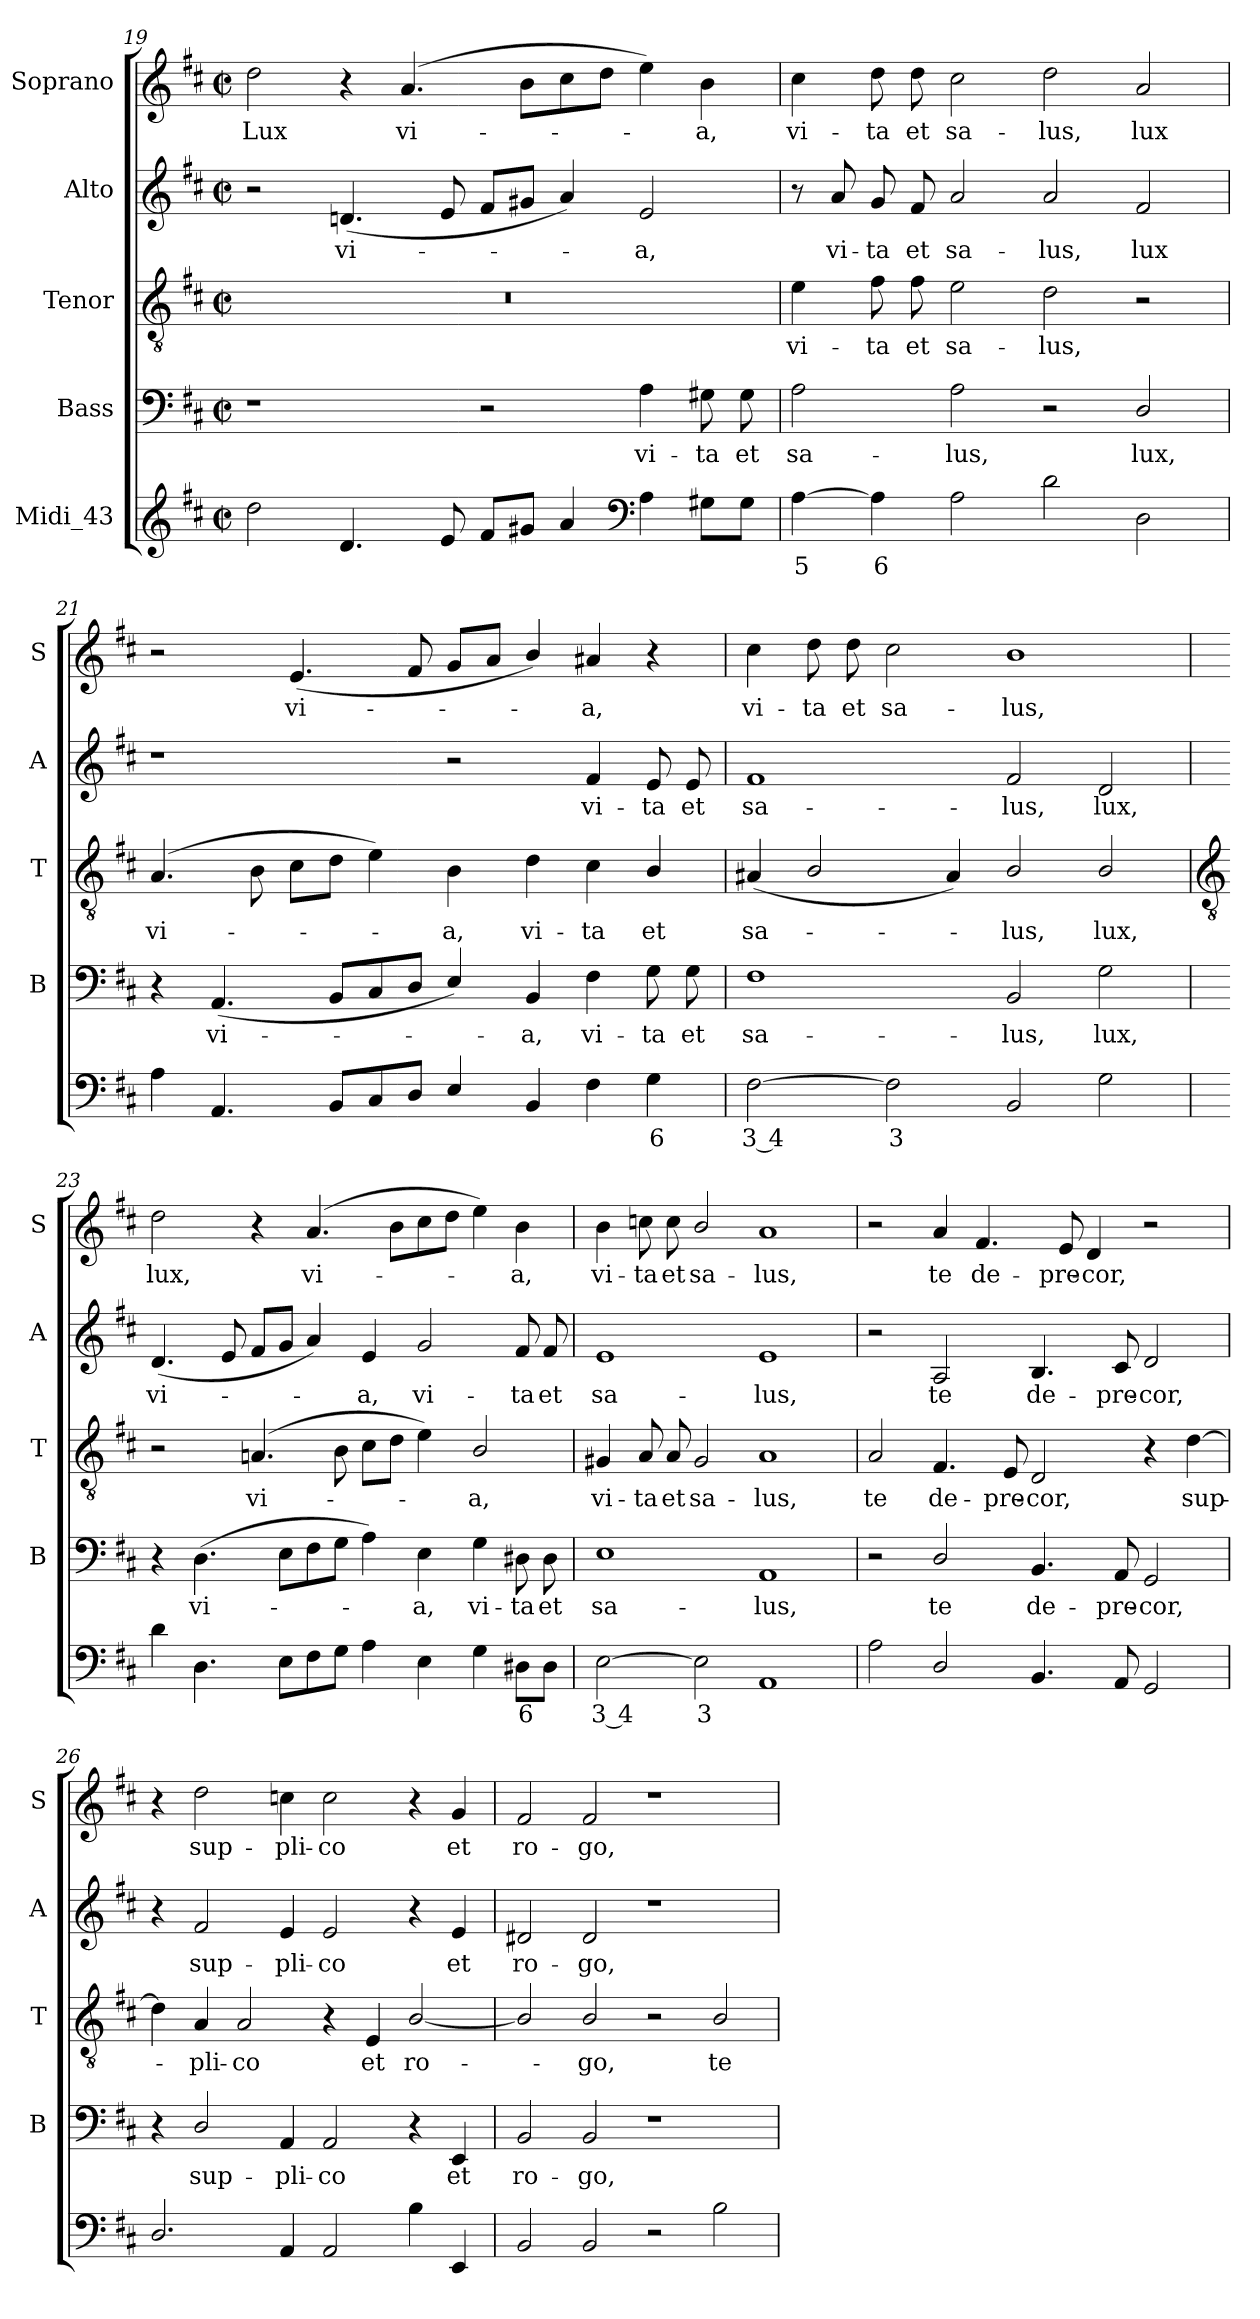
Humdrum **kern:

**kern	**text	**kern	**text	**kern	**text	**kern	**text	**kern	**text
*part5	*part5	*part4	*part4	*part3	*part3	*part2	*part2	*part1	*part1
*staff5	*staff5	*staff4	*staff4	*staff3	*staff3	*staff2	*staff2	*staff1	*staff1
*I"Midi_43	*	*I"Bass	*	*I"Tenor	*	*I"Alto	*	*I"Soprano	*
*	*	*I'B	*	*I'T	*	*I'A	*	*I'S	*
!!LO:LB:g=z
*clefG2	*	*clefF4	*	*clefGv2	*	*clefG2	*	*clefG2	*
*k[f#c#]	*	*k[f#c#]	*	*k[f#c#]	*	*k[f#c#]	*	*k[f#c#]	*
*D:	*	*D:	*	*D:	*	*D:	*	*D:	*
*M4/2	*	*M4/2	*	*M4/2	*	*M4/2	*	*M4/2	*
*met(c|)	*	*met(c|)	*	*met(c|)	*	*met(c|)	*	*met(c|)	*
=19	=19	=19	=19	=19	=19	=19	=19	=19	=19
!	!	!	!	!	!	!	!	!	!LO:LY:b
2dd	.	1r	.	0r	.	2r	.	2dd	Lux
!	!	!	!	!	!	!	!LO:LY:b	!	!
4.d	.	.	.	.	.	(<4.dn	vi-	4r	.
!	!	!	!	!	!	!	!	!	!LO:LY:b
.	.	.	.	.	.	.	.	(>4.a	vi-
8e	.	.	.	.	.	8e	.	.	.
8f#L	.	2r	.	.	.	8f#L	.	.	.
8g#XJ	.	.	.	.	.	8g#XJ	.	8bL	.
4a	.	.	.	.	.	4a)	.	8cc#	.
.	.	.	.	.	.	.	.	8ddJ	.
*clefF4	*	*	*	*	*	*	*	*	*
!	!	!	!LO:LY:b	!	!	!	!LO:LY:b	!	!
4A	.	4A	vi-	.	.	2e	a,	4ee)	.
!	!	!	!LO:LY:b	!	!	!	!	!	!LO:LY:b
8G#XL	.	8G#X	-ta	.	.	.	.	4b	a,
!	!	!	!LO:LY:b	!	!	!	!	!	!
8G#J	.	8G#	et	.	.	.	.	.	.
=20	=20	=20	=20	=20	=20	=20	=20	=20	=20
!	!LO:LY:b	!	!LO:LY:b	!	!LO:LY:b	!	!	!	!LO:LY:b
[4A	5	2A	sa-	4e	vi-	8r	.	4cc#	vi-
!	!	!	!	!	!	!	!LO:LY:b	!	!
.	.	.	.	.	.	8a	vi-	.	.
!	!LO:LY:b	!	!	!	!LO:LY:b	!	!LO:LY:b	!	!LO:LY:b
4A]	6	.	.	8f#	-ta	8g	-ta	8dd	-ta
!	!	!	!	!	!LO:LY:b	!	!LO:LY:b	!	!LO:LY:b
.	.	.	.	8f#	et	8f#	et	8dd	et
!	!	!	!LO:LY:b	!	!LO:LY:b	!	!LO:LY:b	!	!LO:LY:b
2A	.	2A	-lus,	2e	sa-	2a	sa-	2cc#	sa-
!	!	!	!	!	!LO:LY:b	!	!LO:LY:b	!	!LO:LY:b
2d	.	2r	.	2d	-lus,	2a	-lus,	2dd	-lus,
!	!	!	!LO:LY:b	!	!	!	!LO:LY:b	!	!LO:LY:b
2D	.	2D/	lux,	2r	.	2f#	lux	2a	lux
=21	=21	=21	=21	=21	=21	=21	=21	=21	=21
!	!	!	!	!	!LO:LY:b	!	!	!	!
4A	.	4r	.	(>4.A	vi-	1r	.	2r	.
!	!	!	!LO:LY:b	!	!	!	!	!	!
4.AA	.	(<4.AA	vi-	.	.	.	.	.	.
.	.	.	.	8B	.	.	.	.	.
!	!	!	!	!	!	!	!	!	!LO:LY:b
.	.	.	.	8c#L	.	.	.	(<4.e	vi-
8BBL	.	8BBL	.	8dJ	.	.	.	.	.
8C#	.	8C#	.	4e)	.	.	.	.	.
8DJ	.	8DJ	.	.	.	.	.	8f#	.
!	!	!	!	!	!LO:LY:b	!	!	!	!
4E/	.	4E/)	.	4B	a,	2r	.	8gL	.
.	.	.	.	.	.	.	.	8aJ	.
!	!	!	!LO:LY:b	!	!LO:LY:b	!	!	!	!
4BB	.	4BB	a,	4d	vi-	.	.	4b/)	.
!	!	!	!LO:LY:b	!	!LO:LY:b	!	!LO:LY:b	!	!LO:LY:b
4F#	.	4F#	vi-	4c#\	-ta	4f#	vi-	4a#X	a,
!	!LO:LY:b	!	!LO:LY:b	!	!LO:LY:b	!	!LO:LY:b	!	!
4G	6	8G	-ta	4B/	et	8e	-ta	4r	.
!	!	!	!LO:LY:b	!	!	!	!LO:LY:b	!	!
.	.	8G	et	.	.	8e	et	.	.
=22	=22	=22	=22	=22	=22	=22	=22	=22	=22
!	!LO:LY:b	!	!LO:LY:b	!	!LO:LY:b	!	!LO:LY:b	!	!LO:LY:b
[2F#	3 4	1F#	sa-	(<4A#X	sa-	1f#	sa-	4cc#	vi-
!	!	!	!	!	!	!	!	!	!LO:LY:b
.	.	.	.	2B/	.	.	.	8dd	-ta
!	!	!	!	!	!	!	!	!	!LO:LY:b
.	.	.	.	.	.	.	.	8dd	et
!	!LO:LY:b	!	!	!	!	!	!	!	!LO:LY:b
2F#]	3	.	.	.	.	.	.	2cc#\	sa-
.	.	.	.	4A#)	.	.	.	.	.
!	!	!	!LO:LY:b	!	!LO:LY:b	!	!LO:LY:b	!	!LO:LY:b
2BB	.	2BB	-lus,	2B/	lus,	2f#	-lus,	1b	-lus,
!	!	!	!LO:LY:b	!	!LO:LY:b	!	!LO:LY:b	!	!
2G	.	2G	lux,	2B/	lux,	2d	lux,	.	.
!!LO:LB:g=z
=23	=23	=23	=23	=23	=23	=23	=23	=23	=23
*	*	*	*	*clefGv2	*	*	*	*	*
!	!	!	!	!	!	!	!LO:LY:b	!	!LO:LY:b
4d	.	4r	.	2r	.	(<4.d	vi-	2dd	lux,
!	!	!	!LO:LY:b	!	!	!	!	!	!
4.D	.	(>4.D	vi-	.	.	.	.	.	.
.	.	.	.	.	.	8e	.	.	.
!	!	!	!	!	!LO:LY:b	!	!	!	!
.	.	.	.	(>4.An	vi-	8f#L	.	4r	.
8EL	.	8EL	.	.	.	8gJ	.	.	.
!	!	!	!	!	!	!	!	!	!LO:LY:b
8F#	.	8F#	.	.	.	4a)	.	(>4.a	vi-
8GJ	.	8GJ	.	8B\	.	.	.	.	.
!	!	!	!	!	!	!	!LO:LY:b	!	!
4A	.	4A)	.	8c#L	.	4e	a,	.	.
.	.	.	.	8dJ	.	.	.	8bL	.
!	!	!	!LO:LY:b	!	!	!	!LO:LY:b	!	!
4E	.	4E	a,	4e)	.	2g	vi-	8cc#	.
.	.	.	.	.	.	.	.	8ddJ	.
!	!	!	!LO:LY:b	!	!LO:LY:b	!	!	!	!
4G	.	4G	vi-	2B/	a,	.	.	4ee)	.
!	!LO:LY:b	!	!LO:LY:b	!	!	!	!LO:LY:b	!	!LO:LY:b
8D#XL	6	8D#X	-ta	.	.	8f#	-ta	4b	a,
!	!	!	!LO:LY:b	!	!	!	!LO:LY:b	!	!
8D#J	.	8D#	et	.	.	8f#	et	.	.
=24	=24	=24	=24	=24	=24	=24	=24	=24	=24
!	!LO:LY:b	!	!LO:LY:b	!	!LO:LY:b	!	!LO:LY:b	!	!LO:LY:b
[2E\	3 4	1E	sa-	4G#X	vi-	1e	sa-	4b	vi-
!	!	!	!	!	!LO:LY:b	!	!	!	!LO:LY:b
.	.	.	.	8A	-ta	.	.	8ccn\	-ta
!	!	!	!	!	!LO:LY:b	!	!	!	!LO:LY:b
.	.	.	.	8A	et	.	.	8cc\	et
!	!LO:LY:b	!	!	!	!LO:LY:b	!	!	!	!LO:LY:b
2E\]	3	.	.	2G#	sa-	.	.	2b/	sa-
!	!	!	!LO:LY:b	!	!LO:LY:b	!	!LO:LY:b	!	!LO:LY:b
1AA	.	1AA	-lus,	1A	-lus,	1e	-lus,	1a	-lus,
=25	=25	=25	=25	=25	=25	=25	=25	=25	=25
!	!	!	!	!	!LO:LY:b	!	!	!	!
2A	.	2r	.	2A	te	2r	.	2r	.
!	!	!	!LO:LY:b	!	!LO:LY:b	!	!LO:LY:b	!	!LO:LY:b
2D/	.	2D/	te	4.F#	de-	2A	te	4a	te
!	!	!	!	!	!	!	!	!	!LO:LY:b
.	.	.	.	.	.	.	.	4.f#	de-
!	!	!	!	!	!LO:LY:b	!	!	!	!
.	.	.	.	8E	-pre-	.	.	.	.
!	!	!	!LO:LY:b	!	!LO:LY:b	!	!LO:LY:b	!	!
4.BB	.	4.BB	de-	2D	-cor,	4.B	de-	.	.
!	!	!	!	!	!	!	!	!	!LO:LY:b
.	.	.	.	.	.	.	.	8e	-pre-
!	!	!	!	!	!	!	!	!	!LO:LY:b
.	.	.	.	.	.	.	.	4d	-cor,
!	!	!	!LO:LY:b	!	!	!	!LO:LY:b	!	!
8AA	.	8AA	-pre-	.	.	8c#	-pre-	.	.
!	!	!	!LO:LY:b	!	!	!	!LO:LY:b	!	!
2GG	.	2GG	-cor,	4r	.	2d	-cor,	2r	.
!	!	!	!	!	!LO:LY:b	!	!	!	!
.	.	.	.	[4d	sup-	.	.	.	.
=26	=26	=26	=26	=26	=26	=26	=26	=26	=26
2.D/	.	4r	.	4d]	.	4r	.	4r	.
!	!	!	!LO:LY:b	!	!LO:LY:b	!	!LO:LY:b	!	!LO:LY:b
.	.	2D/	sup-	4A	pli-	2f#	sup-	2dd	sup-
!	!	!	!	!	!LO:LY:b	!	!	!	!
.	.	.	.	2A	-co	.	.	.	.
!	!	!	!LO:LY:b	!	!	!	!LO:LY:b	!	!LO:LY:b
4AA	.	4AA	-pli-	.	.	4e	-pli-	4ccn\	-pli-
!	!	!	!LO:LY:b	!	!	!	!LO:LY:b	!	!LO:LY:b
2AA	.	2AA	-co	4r	.	2e	-co	2cc\	-co
!	!	!	!	!	!LO:LY:b	!	!	!	!
.	.	.	.	4E	et	.	.	.	.
!	!	!	!	!	!LO:LY:b	!	!	!	!
4B	.	4r	.	[2B/	ro-	4r	.	4r	.
!	!	!	!LO:LY:b	!	!	!	!LO:LY:b	!	!LO:LY:b
4EE	.	4EE	et	.	.	4e	et	4g	et
=27	=27	=27	=27	=27	=27	=27	=27	=27	=27
!	!	!	!LO:LY:b	!	!	!	!LO:LY:b	!	!LO:LY:b
2BB	.	2BB	ro-	2B/]	.	2d#X	ro-	2f#	ro-
!	!	!	!LO:LY:b	!	!LO:LY:b	!	!LO:LY:b	!	!LO:LY:b
2BB	.	2BB	-go,	2B/	go,	2d#	-go,	2f#	-go,
2r	.	1r	.	2r	.	1r	.	1r	.
!	!	!	!	!	!LO:LY:b	!	!	!	!
2B	.	.	.	2B/	te	.	.	.	.
=	=	=	=	=	=	=	=	=	=
*-	*-	*-	*-	*-	*-	*-	*-	*-	*-
